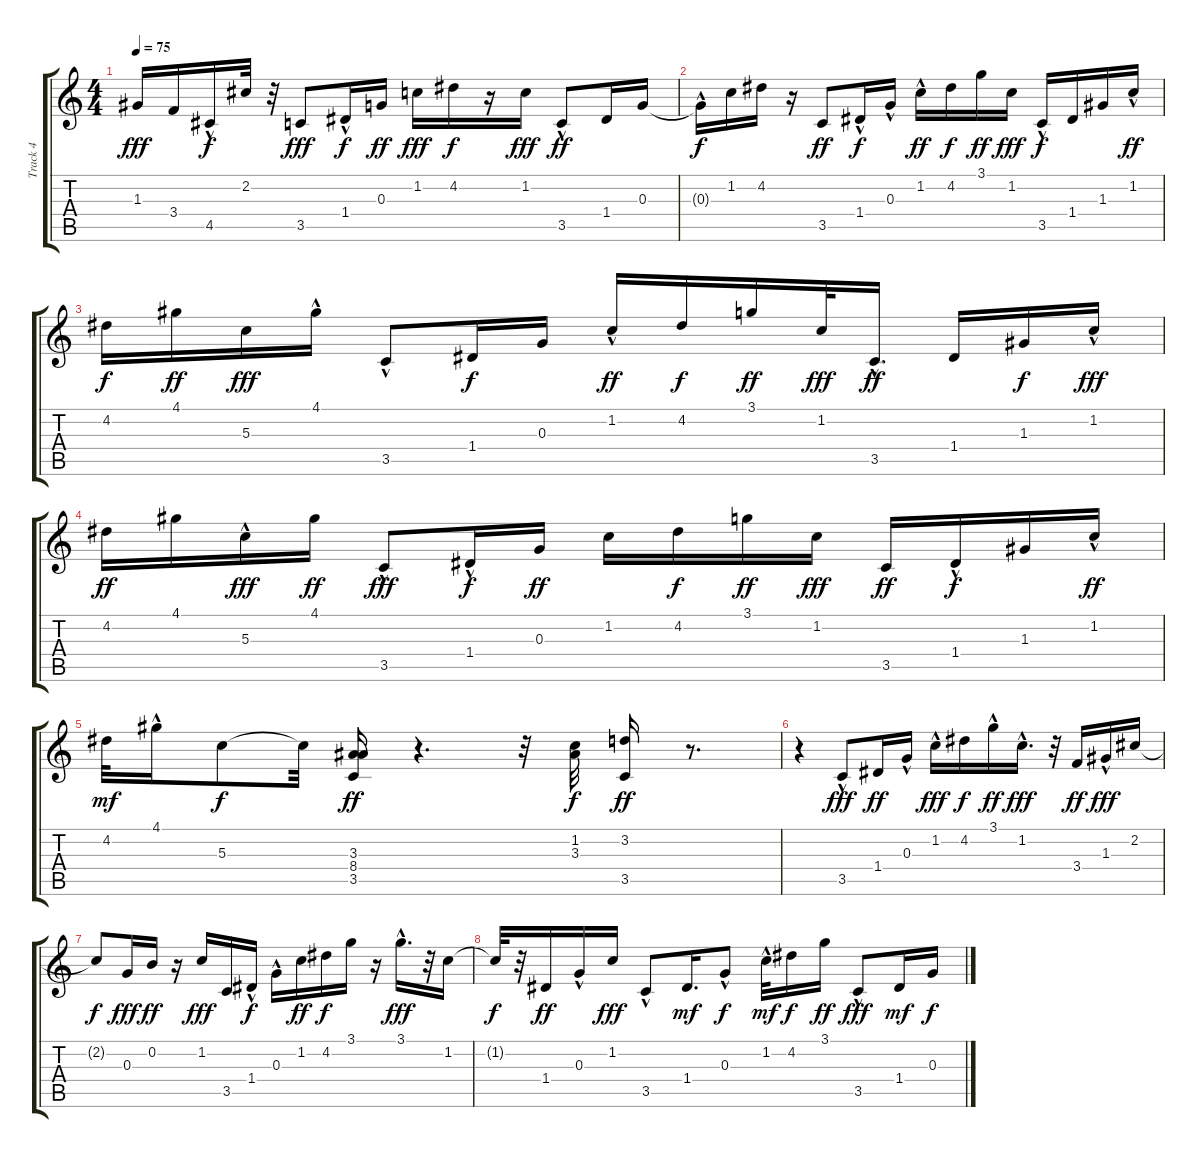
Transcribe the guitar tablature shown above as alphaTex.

\track ("Track 4" "Track 4") {instrument acousticguitarsteel}
\staff {score tabs}
\tuning (E4 B3 G3 D3 A2 E2) {hide}
\ts (4 4)
\tempo 75
\clef g2
\ks c
1.3.16{dy fff} 3.4.16 4.5{hac}.16{dy f} 2.2.32 r.32 3.5.8{dy fff} 1.4{hac}.16{dy f} 0.3.16{dy ff} 1.2.16{dy fff} 4.2.16{dy f} r.16 1.2.16{dy fff} 3.5{hac}.8{dy ff} 1.4.16 0.3.16 |
0.3{hac t}.16{dy f} 1.2.16 4.2.16 r.16 3.5.8{dy ff} 1.4{hac}.16{dy f} 0.3{hac}.16 1.2{hac}.16{dy ff} 4.2.16{dy f} 3.1.16{dy ff} 1.2.16{dy fff} 3.5{hac}.16{dy f} 1.4.16 1.3.16 1.2{hac}.16{dy ff} |
4.2.16{dy f} 4.1.16{dy ff} 5.3.16{dy fff} 4.1{hac}.16 3.5{hac}.8 1.4.16{dy f} 0.3.16 1.2{hac}.16{dy ff} 4.2.16{dy f} 3.1.16{dy ff} 1.2.32{dy fff} 3.5{hac}.16{d dy ff} 1.4.16 1.3.16{dy f} 1.2{hac}.16{dy fff} |
4.2.16{dy ff} 4.1.16 5.3{hac}.16{dy fff} 4.1.16{dy ff} 3.5{hac}.8{dy fff} 1.4{hac}.16{dy f} 0.3.16{dy ff} 1.2.16 4.2.16{dy f} 3.1.16{dy ff} 1.2.16{dy fff} 3.5.16{dy ff} 1.4{hac}.16{dy f} 1.3.16 1.2{hac}.16{dy ff} |
4.2.32{dy mf} 4.1{hac}.16 5.3.8{dy f} 5.3{t}.32 (3.3 8.4 3.5).16{dy ff} r.4{d} r.32 (1.2 3.3).32{dy f} (3.2 3.5).16{dy ff} r.8{d} |
r.4 3.5{hac}.8{dy fff} 1.4.16{dy ff} 0.3{hac}.16 1.2{hac}.16{dy fff} 4.2.16{dy f} 3.1{hac}.16{dy ff} 1.2{hac}.16{d dy fff} r.32 3.4.16{dy ff} 1.3{hac}.16{dy fff} 2.2.16 |
2.2{t}.8{dy f} 0.3.16{dy fff} 0.2.16{dy ff} r.16 1.2.16{dy fff} 3.5.16 1.4{hac}.16{dy f} 0.3{hac}.16 1.2.16{dy ff} 4.2.16{dy f} 3.1.16 r.16 3.1{hac}.16{d dy fff} r.32 1.2.16 |
1.2{t}.32{dy f} r.32 1.4.16{dy ff} 0.3{hac}.16 1.2.16{dy fff} 3.5{hac}.8 1.4.16{d dy mf} 0.3{hac}.8{dy f} 1.2{hac}.32{dy mf} 4.2.16{dy f} 3.1.16{dy ff} 3.5{hac}.8{dy fff} 1.4.16{dy mf} 0.3.16{dy f}
